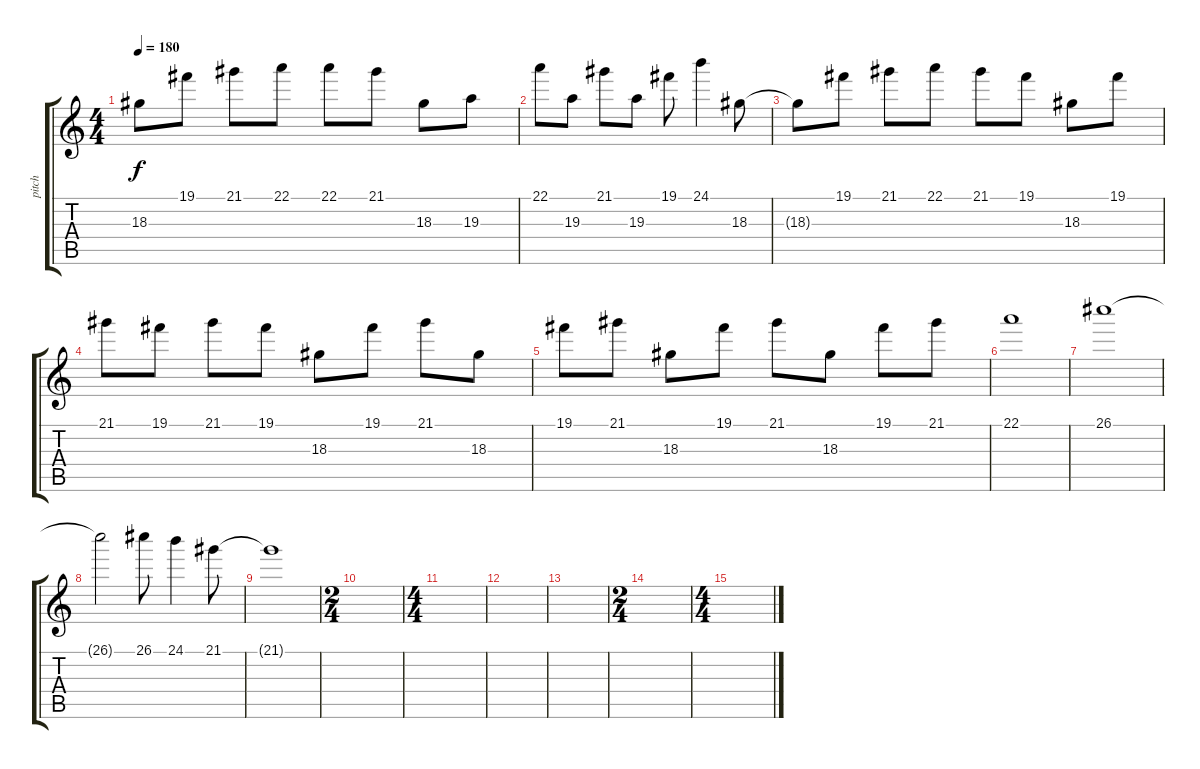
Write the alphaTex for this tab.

\track ("pitch" "pitch") {instrument distortionguitar}
\staff {score tabs}
\tuning (B3 Gb3 D3 A2 E2 B1) {hide}
\ts (4 4)
\tempo 180
\clef g2
\ks c
18.3{t}.8{dy f} 19.1.8 21.1.8 22.1.8 22.1.8 21.1.8 18.3.8 19.3.8 |
22.1.8 19.3.8 21.1.8 19.3.8 19.1.8 24.1.4 18.3.8 |
18.3{t}.8 19.1.8 21.1.8 22.1.8 21.1.8 19.1.8 18.3.8 19.1.8 |
21.1.8 19.1.8 21.1.8 19.1.8 18.3.8 19.1.8 21.1.8 18.3.8 |
19.1.8 21.1.8 18.3.8 19.1.8 21.1.8 18.3.8 19.1.8 21.1.8 |
22.1.1 |
26.1.1 |
26.1{t}.2 26.1.8 24.1.4 21.1.8 |
21.1{t}.1 |
\ts (2 4)
|
\ts (4 4)
|
|
|
\ts (2 4)
|
\ts (4 4)
